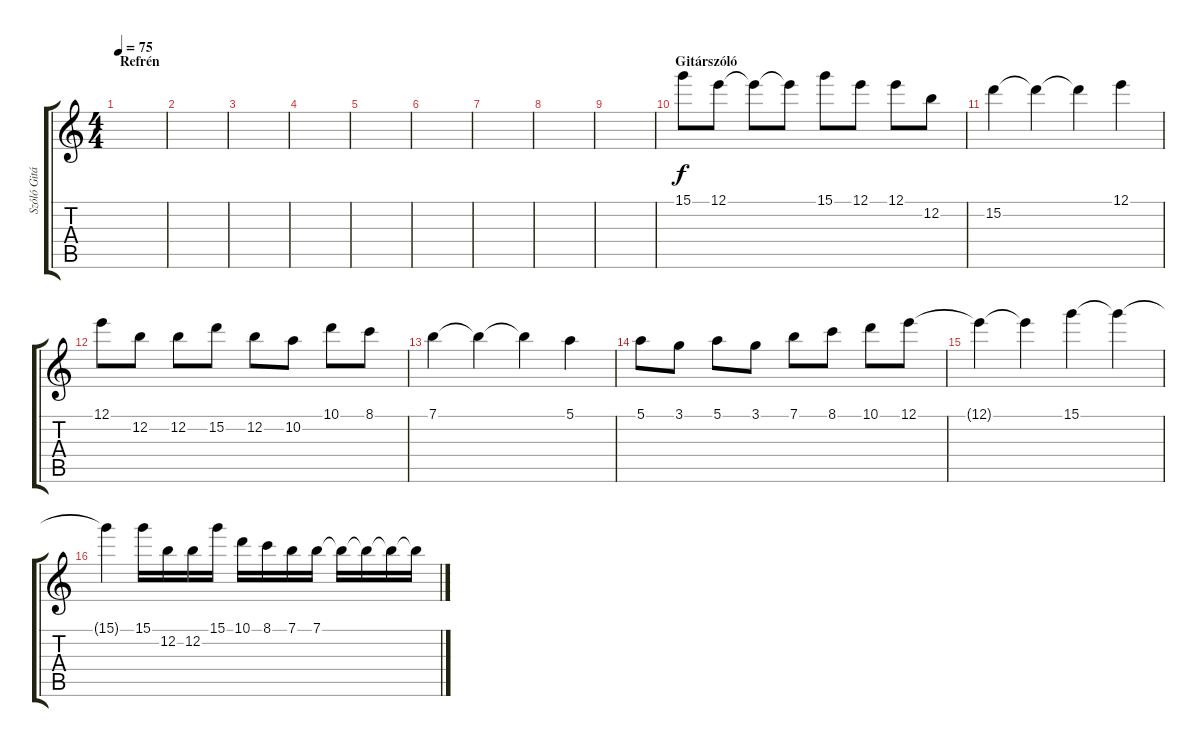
\track ("Szóló Gitár" "Szóló Gitá") {instrument distortionguitar}
\staff {score tabs}
\tuning (E4 B3 G3 D3 A2 E2) {hide}
\ts (4 4)
\section ("" "Refrén")
\tempo 75
\clef g2
\ks c
|
|
|
|
|
|
|
|
|
\section ("" "Gitárszóló")
15.1.8 12.1.8 12.1{t}.8 12.1{t}.8 15.1.8 12.1.8 12.1.8 12.2.8 |
15.2.4 15.2{t}.4 15.2{t}.4 12.1.4 |
12.1.8 12.2.8 12.2.8 15.2.8 12.2.8 10.2.8 10.1.8 8.1.8 |
7.1.4 7.1{t}.4 7.1{t}.4 5.1.4 |
5.1.8 3.1.8 5.1.8 3.1.8 7.1.8 8.1.8 10.1.8 12.1.8 |
12.1{t}.4 12.1{t}.4 15.1.4 15.1{t}.4 |
15.1{t}.4 15.1.16 12.2.16 12.2.16 15.1.16 10.1.16 8.1.16 7.1.16 7.1.16 7.1{t}.16 7.1{t}.16 7.1{t}.16 7.1{t}.16
